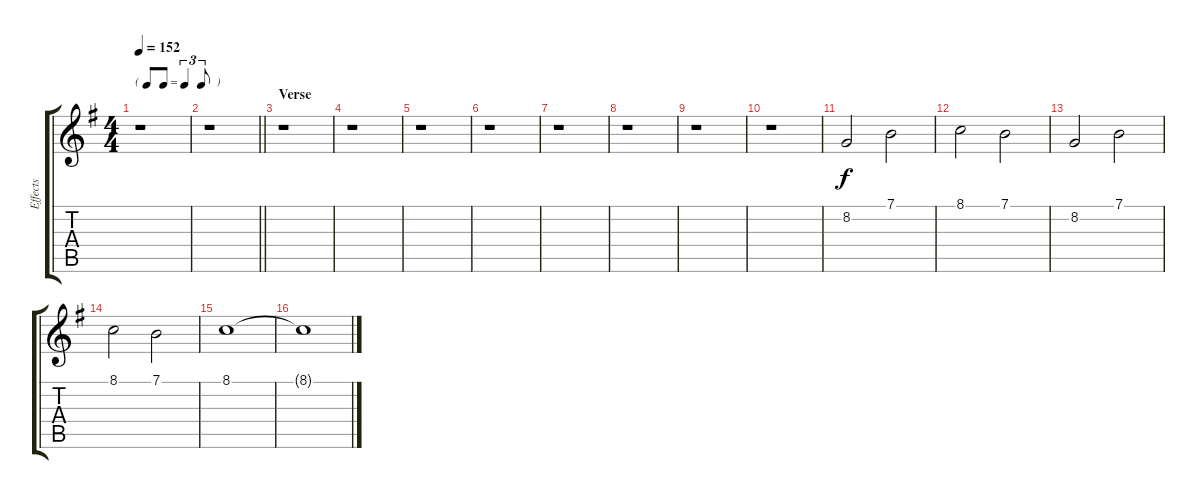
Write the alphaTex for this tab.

\track ("Effects" "Effects") {instrument pad2warm}
\staff {score tabs}
\tuning (E4 B3 G3 D3 A2 E2) {hide}
\ts (4 4)
\tf triplet8th
\tempo 152
\clef g2
\ks g
r.1{dy f} |
\barLineRight lightlight
r.1 |
\section ("" "Verse")
r.1 |
r.1 |
r.1 |
r.1 |
r.1 |
r.1 |
r.1 |
r.1 |
8.2.2 7.1.2 |
8.1.2 7.1.2 |
8.2.2 7.1.2 |
8.1.2 7.1.2 |
8.1.1 |
8.1{t}.1
